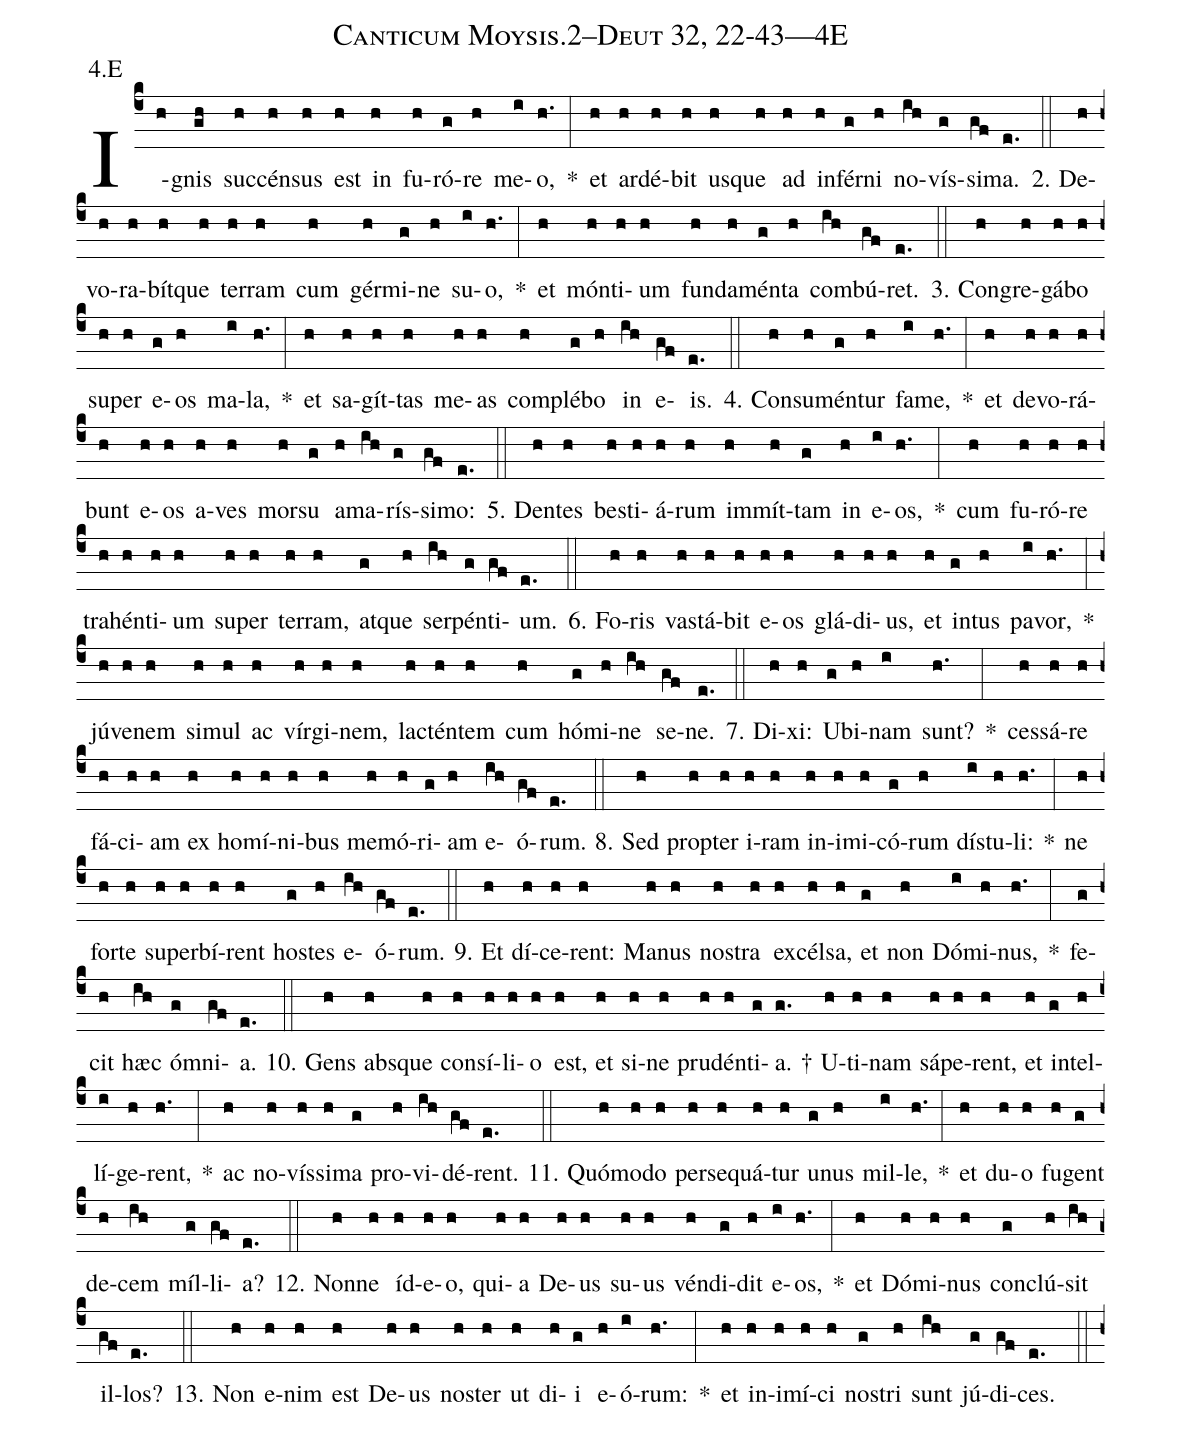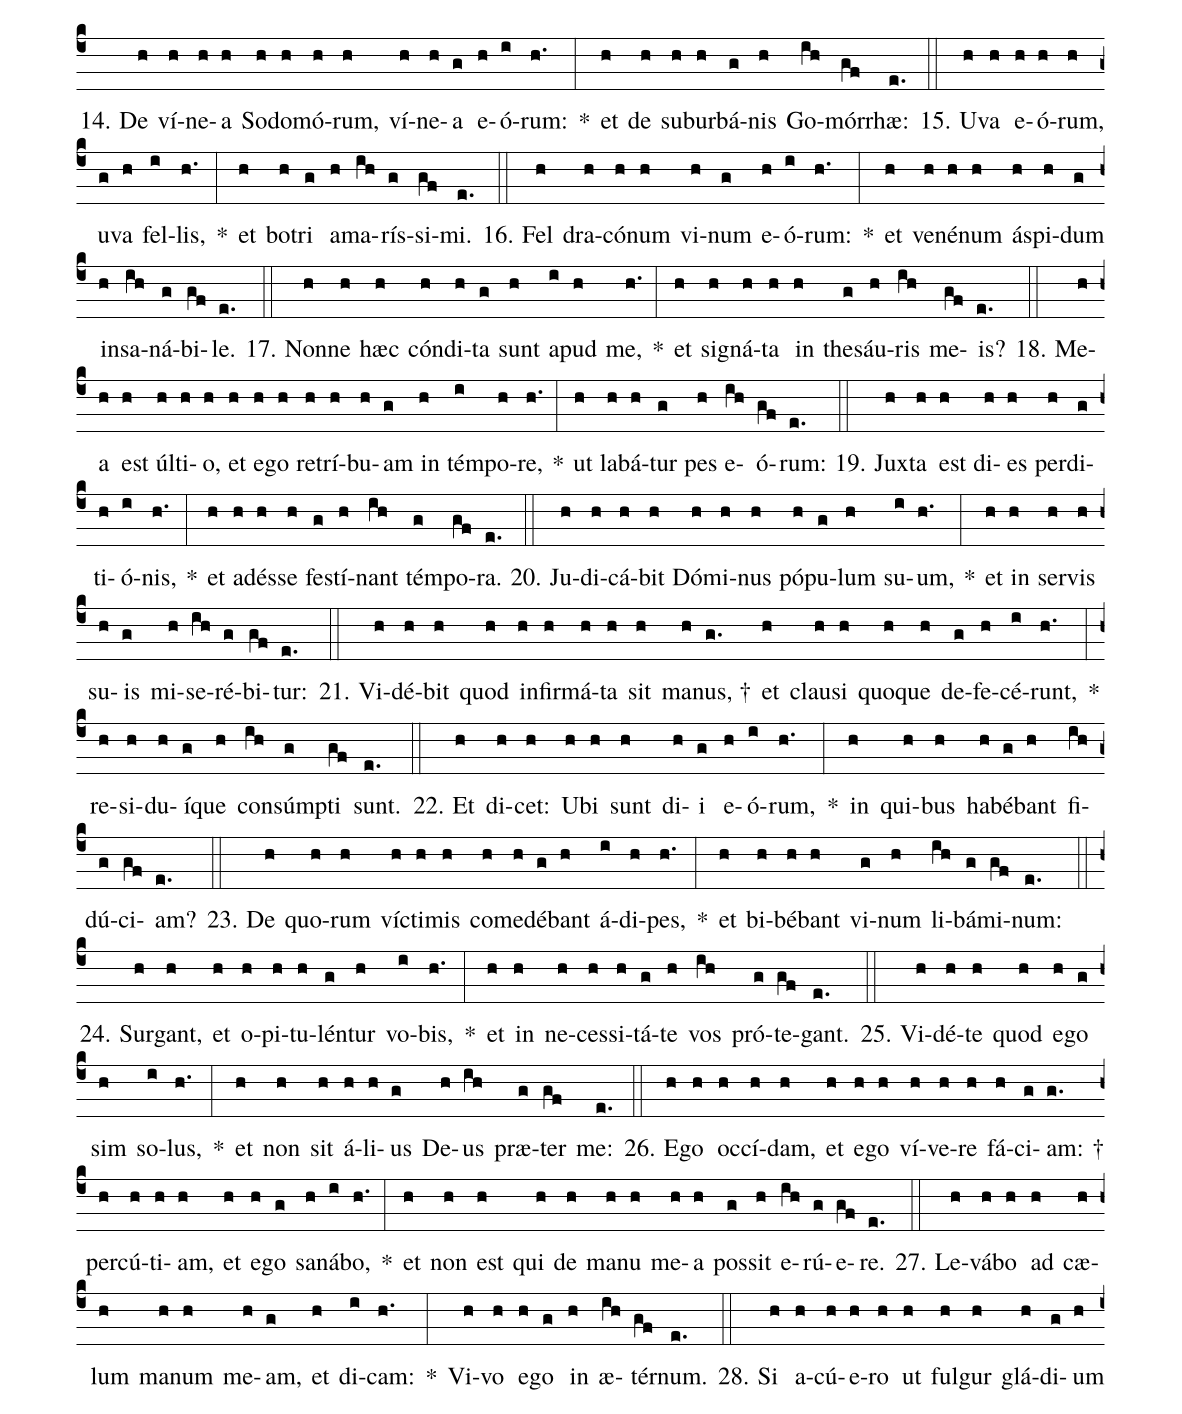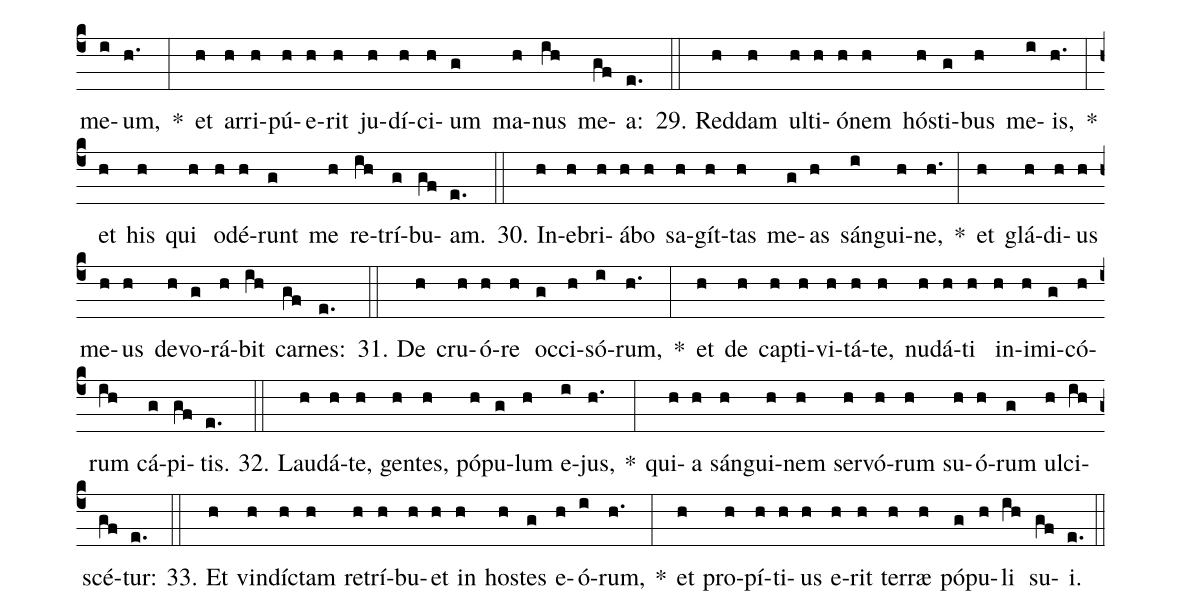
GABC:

name: Canticum Moysis.2--Deut 32, 22-43---4E;
annotation: 4.E;
%%
(c4)I(h)gnis(gh) suc(h)cén(h)sus(h) est(h) in(h) fu(h)ró(g)re(h) me(i)o,(h.) *(:) et(h) ar(h)dé(h)bit(h) us(h)que(h) ad(h) in(h)fér(g)ni(h) no(ih)vís(g)si(gf)ma.(e.) (::)
2. De(h)vo(h)ra(h)bít(h)que(h) ter(h)ram(h) cum(h) gér(h)mi(g)ne(h) su(i)o,(h.) *(:) et(h) món(h)ti(h)um(h) fun(h)da(h)mén(g)ta(h) com(ih)bú(gf)ret.(e.) (::)
3. Con(h)gre(h)gá(h)bo(h) su(h)per(h) e(g)os(h) ma(i)la,(h.) *(:) et(h) sa(h)gít(h)tas(h) me(h)as(h) com(h)plé(g)bo(h) in(ih) e(gf)is.(e.) (::)
4. Con(h)su(h)mén(g)tur(h) fa(i)me,(h.) *(:) et(h) de(h)vo(h)rá(h)bunt(h) e(h)os(h) a(h)ves(h) mor(h)su(g) a(h)ma(ih)rís(g)si(gf)mo:(e.) (::)
5. Den(h)tes(h) bes(h)ti(h)á(h)rum(h) im(h)mít(h)tam(g) in(h) e(i)os,(h.) *(:) cum(h) fu(h)ró(h)re(h) tra(h)hén(h)ti(h)um(h) su(h)per(h) ter(h)ram,(h) at(g)que(h) ser(ih)pén(g)ti(gf)um.(e.) (::)
6. Fo(h)ris(h) vas(h)tá(h)bit(h) e(h)os(h) glá(h)di(h)us,(h) et(h) in(g)tus(h) pa(i)vor,(h.) *(:) jú(h)ve(h)nem(h) si(h)mul(h) ac(h) vír(h)gi(h)nem,(h) lac(h)tén(h)tem(h) cum(h) hó(g)mi(h)ne(ih) se(gf)ne.(e.) (::)
7. Di(h)xi:(h) U(g)bi(h)nam(i) sunt?(h.) *(:) ces(h)sá(h)re(h) fá(h)ci(h)am(h) ex(h) ho(h)mí(h)ni(h)bus(h) me(h)mó(h)ri(g)am(h) e(ih)ó(gf)rum.(e.) (::)
8. Sed(h) prop(h)ter(h) i(h)ram(h) in(h)i(h)mi(h)có(g)rum(h) dís(i)tu(h)li:(h.) *(:) ne(h) for(h)te(h) su(h)per(h)bí(h)rent(h) hos(g)tes(h) e(ih)ó(gf)rum.(e.) (::)
9. Et(h) dí(h)ce(h)rent:(h) Ma(h)nus(h) nos(h)tra(h) ex(h)cél(h)sa,(h) et(g) non(h) Dó(i)mi(h)nus,(h.) *(:) fe(g)cit(h) hæc(ih) óm(g)ni(gf)a.(e.) (::)
10. Gens(h) abs(h)que(h) con(h)sí(h)li(h)o(h) est,(h) et(h) si(h)ne(h) pru(h)dén(h)ti(g)a. †(g.) U(h)ti(h)nam(h) sá(h)pe(h)rent,(h) et(h) in(g)tel(h)lí(i)ge(h)rent,(h.) *(:) ac(h) no(h)vís(h)si(h)ma(g) pro(h)vi(ih)dé(gf)rent.(e.) (::)
11. Quó(h)mo(h)do(h) per(h)se(h)quá(h)tur(h) u(g)nus(h) mil(i)le,(h.) *(:) et(h) du(h)o(h) fu(h)gent(g) de(h)cem(ih) míl(g)li(gf)a?(e.) (::)
12. Non(h)ne(h) íd(h)e(h)o,(h) qui(h)a(h) De(h)us(h) su(h)us(h) vén(h)di(g)dit(h) e(i)os,(h.) *(:) et(h) Dó(h)mi(h)nus(h) con(g)clú(h)sit(ih) il(gf)los?(e.) (::)
13. Non(h) e(h)nim(h) est(h) De(h)us(h) nos(h)ter(h) ut(h) di(h)i(g) e(h)ó(i)rum:(h.) *(:) et(h) in(h)i(h)mí(h)ci(h) nos(g)tri(h) sunt(ih) jú(g)di(gf)ces.(e.) (::)
14. De(h) ví(h)ne(h)a(h) So(h)do(h)mó(h)rum,(h) ví(h)ne(h)a(g) e(h)ó(i)rum:(h.) *(:) et(h) de(h) sub(h)ur(h)bá(g)nis(h) Go(ih)mór(gf)rhæ:(e.) (::)
15. U(h)va(h) e(h)ó(h)rum,(h) u(g)va(h) fel(i)lis,(h.) *(:) et(h) bo(h)tri(g) a(h)ma(ih)rís(g)si(gf)mi.(e.) (::)
16. Fel(h) dra(h)có(h)num(h) vi(h)num(g) e(h)ó(i)rum:(h.) *(:) et(h) ve(h)né(h)num(h) ás(h)pi(h)dum(g) in(h)sa(ih)ná(g)bi(gf)le.(e.) (::)
17. Non(h)ne(h) hæc(h) cón(h)di(h)ta(g) sunt(h) a(i)pud(h) me,(h.) *(:) et(h) si(h)gná(h)ta(h) in(h) the(g)sáu(h)ris(ih) me(gf)is?(e.) (::)
18. Me(h)a(h) est(h) úl(h)ti(h)o,(h) et(h) e(h)go(h) re(h)trí(h)bu(h)am(g) in(h) tém(i)po(h)re,(h.) *(:) ut(h) la(h)bá(h)tur(g) pes(h) e(ih)ó(gf)rum:(e.) (::)
19. Jux(h)ta(h) est(h) di(h)es(h) per(h)di(g)ti(h)ó(i)nis,(h.) *(:) et(h) ad(h)és(h)se(h) fes(g)tí(h)nant(ih) tém(g)po(gf)ra.(e.) (::)
20. Ju(h)di(h)cá(h)bit(h) Dó(h)mi(h)nus(h) pó(h)pu(g)lum(h) su(i)um,(h.) *(:) et(h) in(h) ser(h)vis(h) su(h)is(g) mi(h)se(ih)ré(g)bi(gf)tur:(e.) (::)
21. Vi(h)dé(h)bit(h) quod(h) in(h)fir(h)má(h)ta(h) sit(h) ma(h)nus, †(g.) et(h) clau(h)si(h) quo(h)que(h) de(g)fe(h)cé(i)runt,(h.) *(:) re(h)si(h)du(h)í(g)que(h) con(ih)súmp(g)ti(gf) sunt.(e.) (::)
22. Et(h) di(h)cet:(h) U(h)bi(h) sunt(h) di(h)i(g) e(h)ó(i)rum,(h.) *(:) in(h) qui(h)bus(h) ha(h)bé(g)bant(h) fi(ih)dú(g)ci(gf)am?(e.) (::)
23. De(h) quo(h)rum(h) víc(h)ti(h)mis(h) com(h)e(h)dé(g)bant(h) á(i)di(h)pes,(h.) *(:) et(h) bi(h)bé(h)bant(h) vi(g)num(h) li(ih)bá(g)mi(gf)num:(e.) (::)
24. Sur(h)gant,(h) et(h) o(h)pi(h)tu(h)lén(g)tur(h) vo(i)bis,(h.) *(:) et(h) in(h) ne(h)ces(h)si(h)tá(g)te(h) vos(ih) pró(g)te(gf)gant.(e.) (::)
25. Vi(h)dé(h)te(h) quod(h) e(h)go(g) sim(h) so(i)lus,(h.) *(:) et(h) non(h) sit(h) á(h)li(h)us(g) De(h)us(ih) præ(g)ter(gf) me:(e.) (::)
26. E(h)go(h) oc(h)cí(h)dam,(h) et(h) e(h)go(h) ví(h)ve(h)re(h) fá(h)ci(g)am: †(g.) per(h)cú(h)ti(h)am,(h) et(h) e(h)go(g) sa(h)ná(i)bo,(h.) *(:) et(h) non(h) est(h) qui(h) de(h) ma(h)nu(h) me(h)a(h) pos(g)sit(h) e(ih)rú(g)e(gf)re.(e.) (::)
27. Le(h)vá(h)bo(h) ad(h) cæ(h)lum(h) ma(h)num(h) me(h)am,(g) et(h) di(i)cam:(h.) *(:) Vi(h)vo(h) e(h)go(g) in(h) æ(ih)tér(gf)num.(e.) (::)
28. Si(h) a(h)cú(h)e(h)ro(h) ut(h) ful(h)gur(h) glá(h)di(g)um(h) me(i)um,(h.) *(:) et(h) ar(h)ri(h)pú(h)e(h)rit(h) ju(h)dí(h)ci(h)um(g) ma(h)nus(ih) me(gf)a:(e.) (::)
29. Red(h)dam(h) ul(h)ti(h)ó(h)nem(h) hós(h)ti(g)bus(h) me(i)is,(h.) *(:) et(h) his(h) qui(h) o(h)dé(h)runt(g) me(h) re(ih)trí(g)bu(gf)am.(e.) (::)
30. In(h)e(h)bri(h)á(h)bo(h) sa(h)gít(h)tas(h) me(g)as(h) sán(i)gui(h)ne,(h.) *(:) et(h) glá(h)di(h)us(h) me(h)us(h) de(h)vo(g)rá(h)bit(ih) car(gf)nes:(e.) (::)
31. De(h) cru(h)ó(h)re(h) oc(g)ci(h)só(i)rum,(h.) *(:) et(h) de(h) cap(h)ti(h)vi(h)tá(h)te,(h) nu(h)dá(h)ti(h) in(h)i(h)mi(g)có(h)rum(ih) cá(g)pi(gf)tis.(e.) (::)
32. Lau(h)dá(h)te,(h) gen(h)tes,(h) pó(h)pu(g)lum(h) e(i)jus,(h.) *(:) qui(h)a(h) sán(h)gui(h)nem(h) ser(h)vó(h)rum(h) su(h)ó(h)rum(g) ul(h)ci(ih)scé(gf)tur:(e.) (::)
33. Et(h) vin(h)díc(h)tam(h) re(h)trí(h)bu(h)et(h) in(h) hos(h)tes(g) e(h)ó(i)rum,(h.) *(:) et(h) pro(h)pí(h)ti(h)us(h) e(h)rit(h) ter(h)ræ(h) pó(g)pu(h)li(ih) su(gf)i.(e.) (::)
